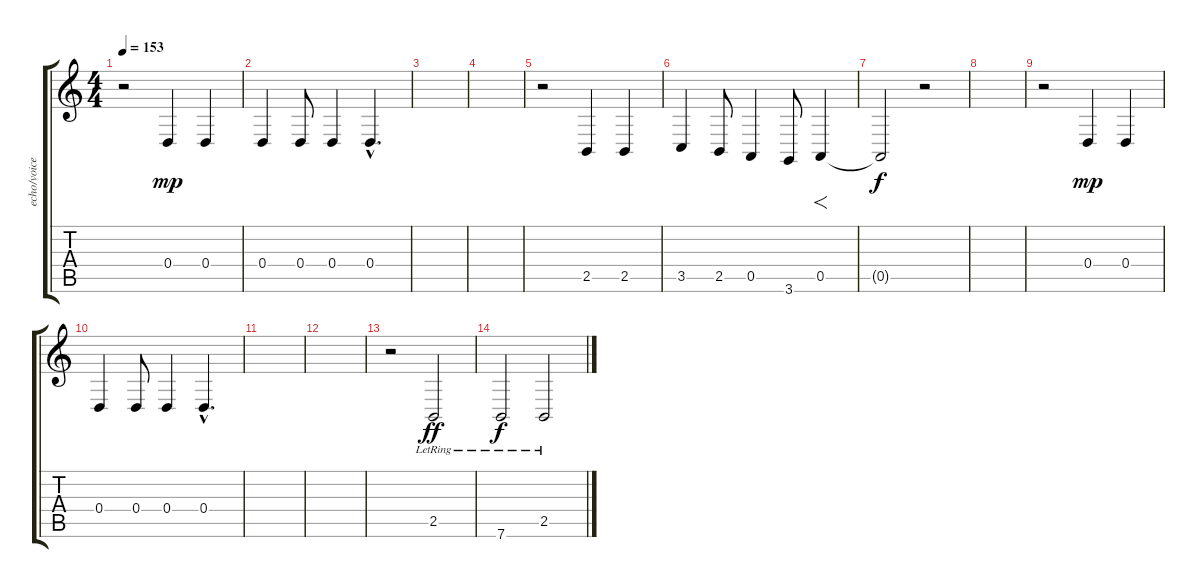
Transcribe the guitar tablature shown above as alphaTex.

\track ("echo/voice" "echo/voice") {instrument violin}
\staff {score tabs}
\tuning (E4 B3 G3 D3 A2 E2) {hide}
\ts (4 4)
\tempo 153
\clef g2
\ks c
r.2{dy f} 0.4.4{dy mp volume 16} 0.4.4 |
0.4.4 0.4.8 0.4.4 0.4{hac}.4{d} |
|
|
r.2 2.5.4 2.5.4 |
3.5.4 2.5.8 0.5.4 3.6.8 0.5.4{f} |
0.5{t}.2{dy f} r.2 |
|
r.2 0.4.4{dy mp} 0.4.4 |
0.4.4 0.4.8 0.4.4 0.4{hac}.4{d} |
|
|
r.2 2.5{lr}.2{dy ff} |
7.6{lr}.2{dy f} 2.5{lr}.2
